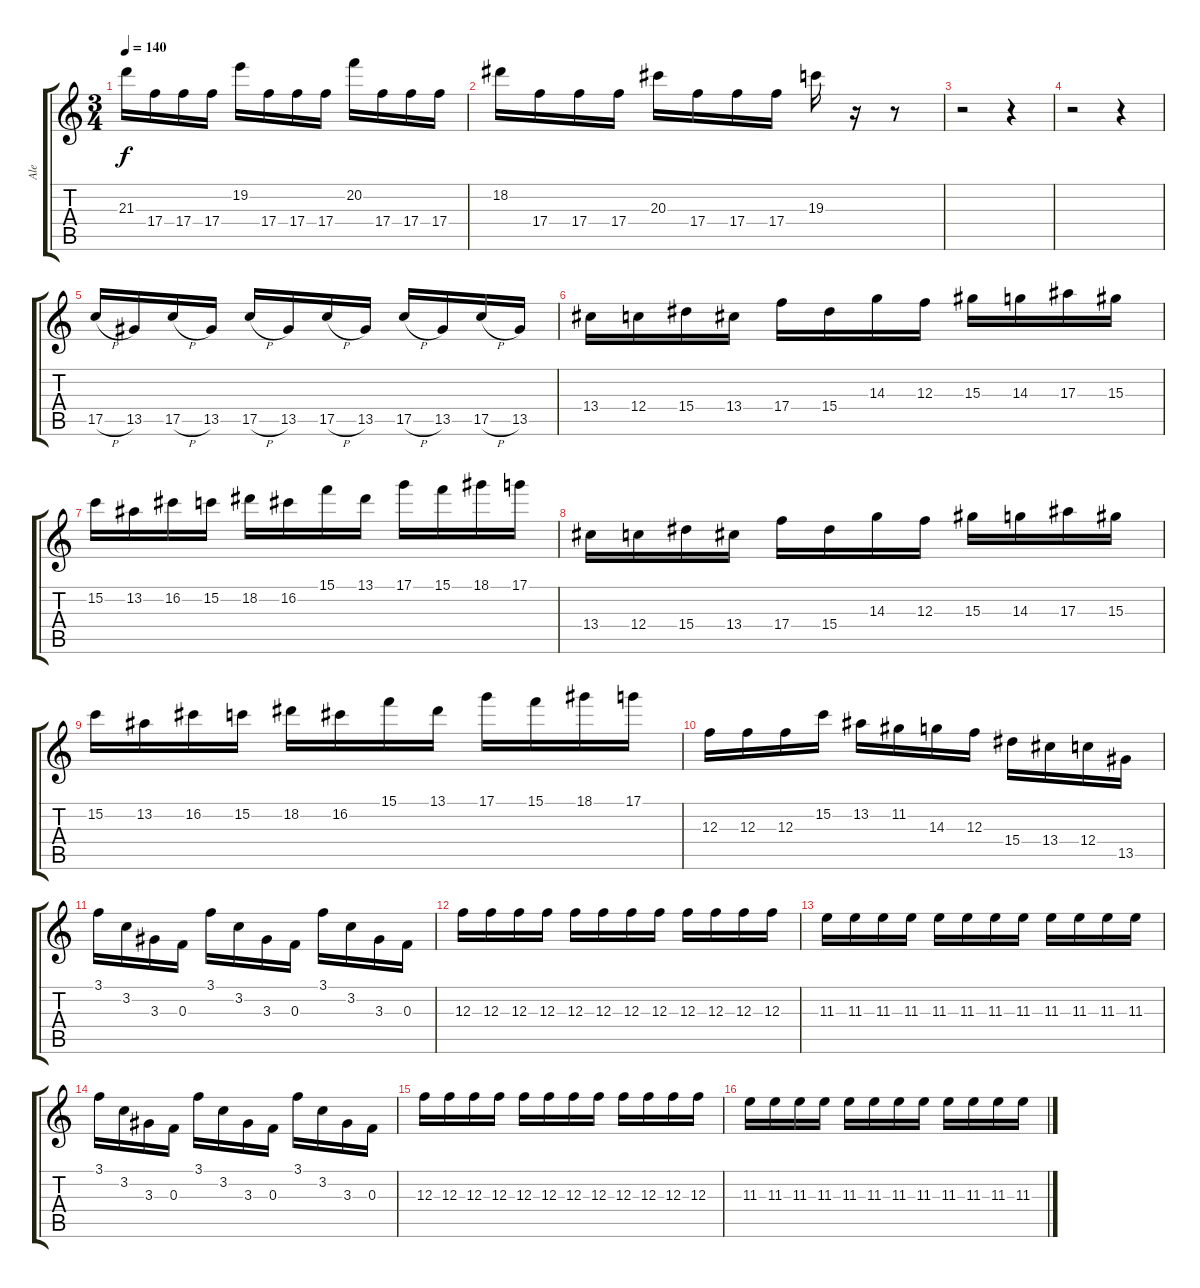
\track ("Ale" "Ale") {instrument overdrivenguitar}
\staff {score tabs}
\tuning (D4 A3 F3 C3 G2 D2) {hide}
\ts (3 4)
\tempo 140
\clef g2
\ks c
21.3.16{dy f} 17.4.16 17.4.16 17.4.16 19.2.16 17.4.16 17.4.16 17.4.16 20.2.16 17.4.16 17.4.16 17.4.16 |
18.2.16 17.4.16 17.4.16 17.4.16 20.3.16 17.4.16 17.4.16 17.4.16 19.3.16 r.16 r.8 |
r.2 r.4 |
r.2 r.4 |
17.5{h}.16 13.5.16 17.5{h}.16 13.5.16 17.5{h}.16 13.5.16 17.5{h}.16 13.5.16 17.5{h}.16 13.5.16 17.5{h}.16 13.5.16 |
13.4.16 12.4.16 15.4.16 13.4.16 17.4.16 15.4.16 14.3.16 12.3.16 15.3.16 14.3.16 17.3.16 15.3.16 |
15.2.16 13.2.16 16.2.16 15.2.16 18.2.16 16.2.16 15.1.16 13.1.16 17.1.16 15.1.16 18.1.16 17.1.16 |
13.4.16 12.4.16 15.4.16 13.4.16 17.4.16 15.4.16 14.3.16 12.3.16 15.3.16 14.3.16 17.3.16 15.3.16 |
15.2.16 13.2.16 16.2.16 15.2.16 18.2.16 16.2.16 15.1.16 13.1.16 17.1.16 15.1.16 18.1.16 17.1.16 |
12.3.16 12.3.16 12.3.16 15.2.16 13.2.16 11.2.16 14.3.16 12.3.16 15.4.16 13.4.16 12.4.16 13.5.16 |
3.1.16 3.2.16 3.3.16 0.3.16 3.1.16 3.2.16 3.3.16 0.3.16 3.1.16 3.2.16 3.3.16 0.3.16 |
12.3.16 12.3.16 12.3.16 12.3.16 12.3.16 12.3.16 12.3.16 12.3.16 12.3.16 12.3.16 12.3.16 12.3.16 |
11.3.16 11.3.16 11.3.16 11.3.16 11.3.16 11.3.16 11.3.16 11.3.16 11.3.16 11.3.16 11.3.16 11.3.16 |
3.1.16 3.2.16 3.3.16 0.3.16 3.1.16 3.2.16 3.3.16 0.3.16 3.1.16 3.2.16 3.3.16 0.3.16 |
12.3.16 12.3.16 12.3.16 12.3.16 12.3.16 12.3.16 12.3.16 12.3.16 12.3.16 12.3.16 12.3.16 12.3.16 |
11.3.16 11.3.16 11.3.16 11.3.16 11.3.16 11.3.16 11.3.16 11.3.16 11.3.16 11.3.16 11.3.16 11.3.16
